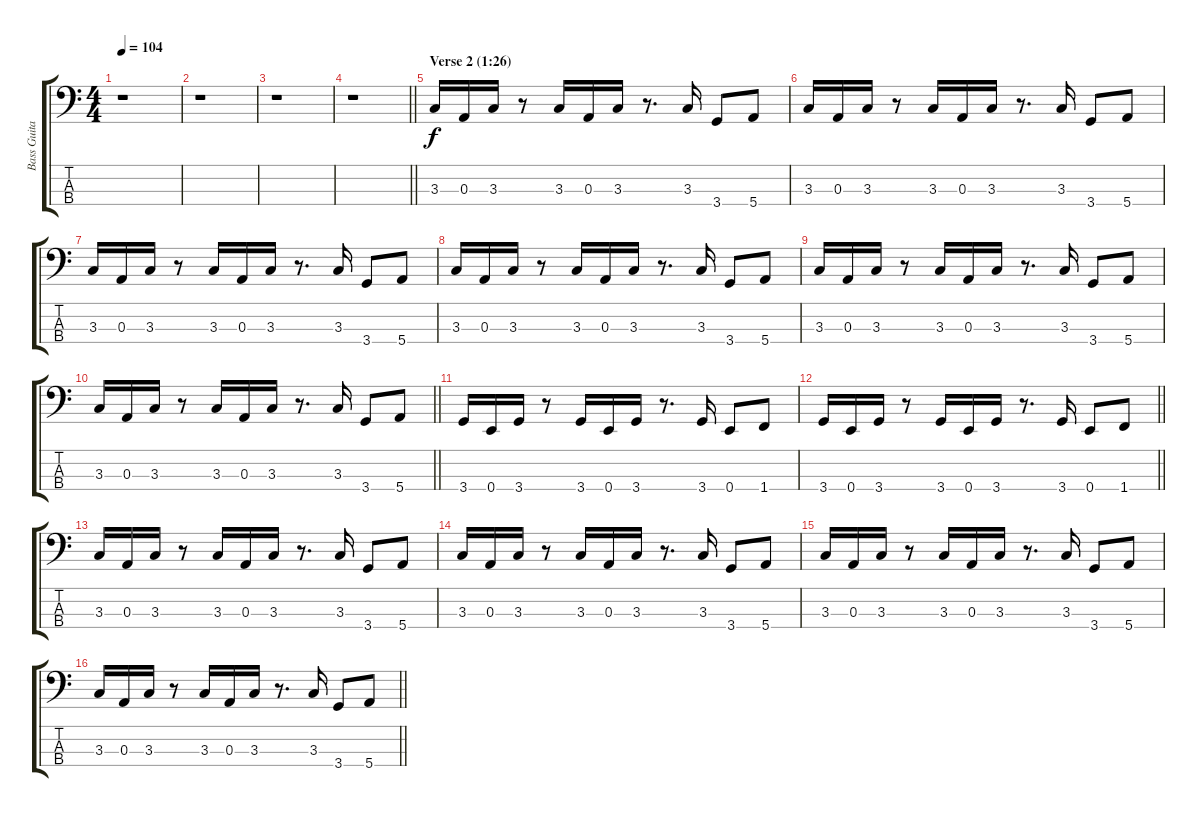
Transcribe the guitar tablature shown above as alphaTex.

\track ("Bass Guitar" "Bass Guita") {instrument electricbassfinger}
\staff {score tabs}
\tuning (G2 D2 A1 E1) {hide}
\ts (4 4)
\tempo 104
\clef f4
\ks c
r.1{dy f} |
r.1 |
r.1 |
\barLineRight lightlight
r.1 |
\section ("" "Verse 2 (1:26)")
3.3.16 0.3.16 3.3.16 r.8 3.3.16 0.3.16 3.3.16 r.8{d} 3.3.16 3.4.8 5.4.8 |
3.3.16 0.3.16 3.3.16 r.8 3.3.16 0.3.16 3.3.16 r.8{d} 3.3.16 3.4.8 5.4.8 |
3.3.16 0.3.16 3.3.16 r.8 3.3.16 0.3.16 3.3.16 r.8{d} 3.3.16 3.4.8 5.4.8 |
3.3.16 0.3.16 3.3.16 r.8 3.3.16 0.3.16 3.3.16 r.8{d} 3.3.16 3.4.8 5.4.8 |
3.3.16 0.3.16 3.3.16 r.8 3.3.16 0.3.16 3.3.16 r.8{d} 3.3.16 3.4.8 5.4.8 |
\barLineRight lightlight
3.3.16 0.3.16 3.3.16 r.8 3.3.16 0.3.16 3.3.16 r.8{d} 3.3.16 3.4.8 5.4.8 |
3.4.16 0.4.16 3.4.16 r.8 3.4.16 0.4.16 3.4.16 r.8{d} 3.4.16 0.4.8 1.4.8 |
\barLineRight lightlight
3.4.16 0.4.16 3.4.16 r.8 3.4.16 0.4.16 3.4.16 r.8{d} 3.4.16 0.4.8 1.4.8 |
3.3.16 0.3.16 3.3.16 r.8 3.3.16 0.3.16 3.3.16 r.8{d} 3.3.16 3.4.8 5.4.8 |
3.3.16 0.3.16 3.3.16 r.8 3.3.16 0.3.16 3.3.16 r.8{d} 3.3.16 3.4.8 5.4.8 |
3.3.16 0.3.16 3.3.16 r.8 3.3.16 0.3.16 3.3.16 r.8{d} 3.3.16 3.4.8 5.4.8 |
\barLineRight lightlight
3.3.16 0.3.16 3.3.16 r.8 3.3.16 0.3.16 3.3.16 r.8{d} 3.3.16 3.4.8 5.4.8
